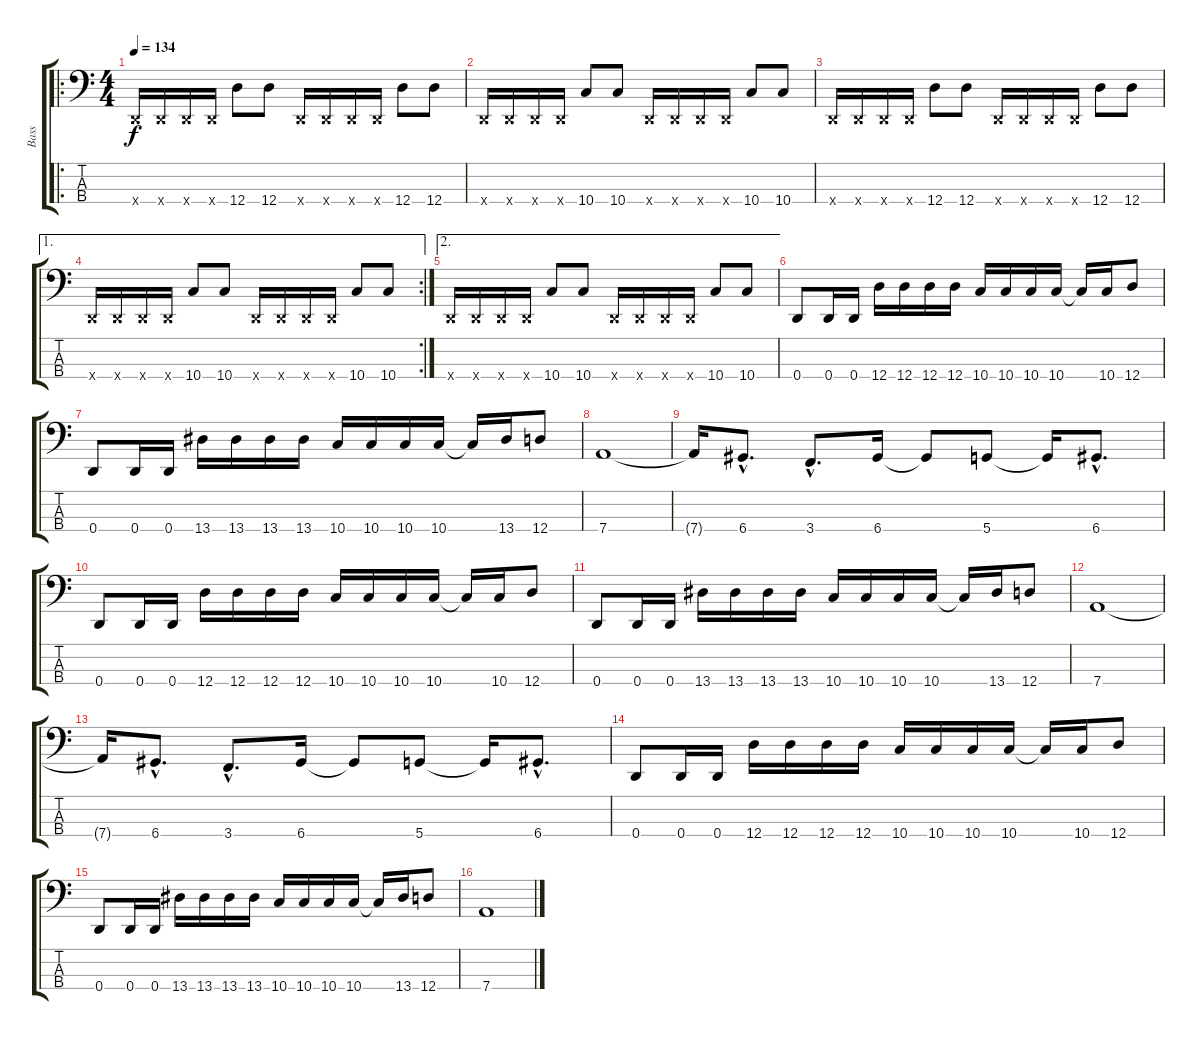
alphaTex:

\track ("Bass" "Bass") {instrument electricbasspick}
\staff {score tabs}
\tuning (G2 D2 A1 D1) {hide}
\ro
\ts (4 4)
\tempo 134
\clef f4
\ks c
0.4{x}.16{dy f} 0.4{x}.16 0.4{x}.16 0.4{x}.16 12.4.8 12.4.8 0.4{x}.16 0.4{x}.16 0.4{x}.16 0.4{x}.16 12.4.8 12.4.8 |
0.4{x}.16 0.4{x}.16 0.4{x}.16 0.4{x}.16 10.4.8 10.4.8 0.4{x}.16 0.4{x}.16 0.4{x}.16 0.4{x}.16 10.4.8 10.4.8 |
0.4{x}.16 0.4{x}.16 0.4{x}.16 0.4{x}.16 12.4.8 12.4.8 0.4{x}.16 0.4{x}.16 0.4{x}.16 0.4{x}.16 12.4.8 12.4.8 |
\ae 1
\rc 2
0.4{x}.16 0.4{x}.16 0.4{x}.16 0.4{x}.16 10.4.8 10.4.8 0.4{x}.16 0.4{x}.16 0.4{x}.16 0.4{x}.16 10.4.8 10.4.8 |
\ae 2
0.4{x}.16 0.4{x}.16 0.4{x}.16 0.4{x}.16 10.4.8 10.4.8 0.4{x}.16 0.4{x}.16 0.4{x}.16 0.4{x}.16 10.4.8 10.4.8 |
0.4.8 0.4.16 0.4.16 12.4.16 12.4.16 12.4.16 12.4.16 10.4.16 10.4.16 10.4.16 10.4.16 10.4{t}.16 10.4.16 12.4.8 |
0.4.8 0.4.16 0.4.16 13.4.16 13.4.16 13.4.16 13.4.16 10.4.16 10.4.16 10.4.16 10.4.16 10.4{t}.16 13.4.16 12.4.8 |
7.4.1 |
7.4{t}.16 6.4{hac}.8{d} 3.4{hac}.8{d} 6.4.16 6.4{t}.8 5.4.8 5.4{t}.16 6.4{hac}.8{d} |
0.4.8 0.4.16 0.4.16 12.4.16 12.4.16 12.4.16 12.4.16 10.4.16 10.4.16 10.4.16 10.4.16 10.4{t}.16 10.4.16 12.4.8 |
0.4.8 0.4.16 0.4.16 13.4.16 13.4.16 13.4.16 13.4.16 10.4.16 10.4.16 10.4.16 10.4.16 10.4{t}.16 13.4.16 12.4.8 |
7.4.1 |
7.4{t}.16 6.4{hac}.8{d} 3.4{hac}.8{d} 6.4.16 6.4{t}.8 5.4.8 5.4{t}.16 6.4{hac}.8{d} |
0.4.8 0.4.16 0.4.16 12.4.16 12.4.16 12.4.16 12.4.16 10.4.16 10.4.16 10.4.16 10.4.16 10.4{t}.16 10.4.16 12.4.8 |
0.4.8 0.4.16 0.4.16 13.4.16 13.4.16 13.4.16 13.4.16 10.4.16 10.4.16 10.4.16 10.4.16 10.4{t}.16 13.4.16 12.4.8 |
7.4.1
